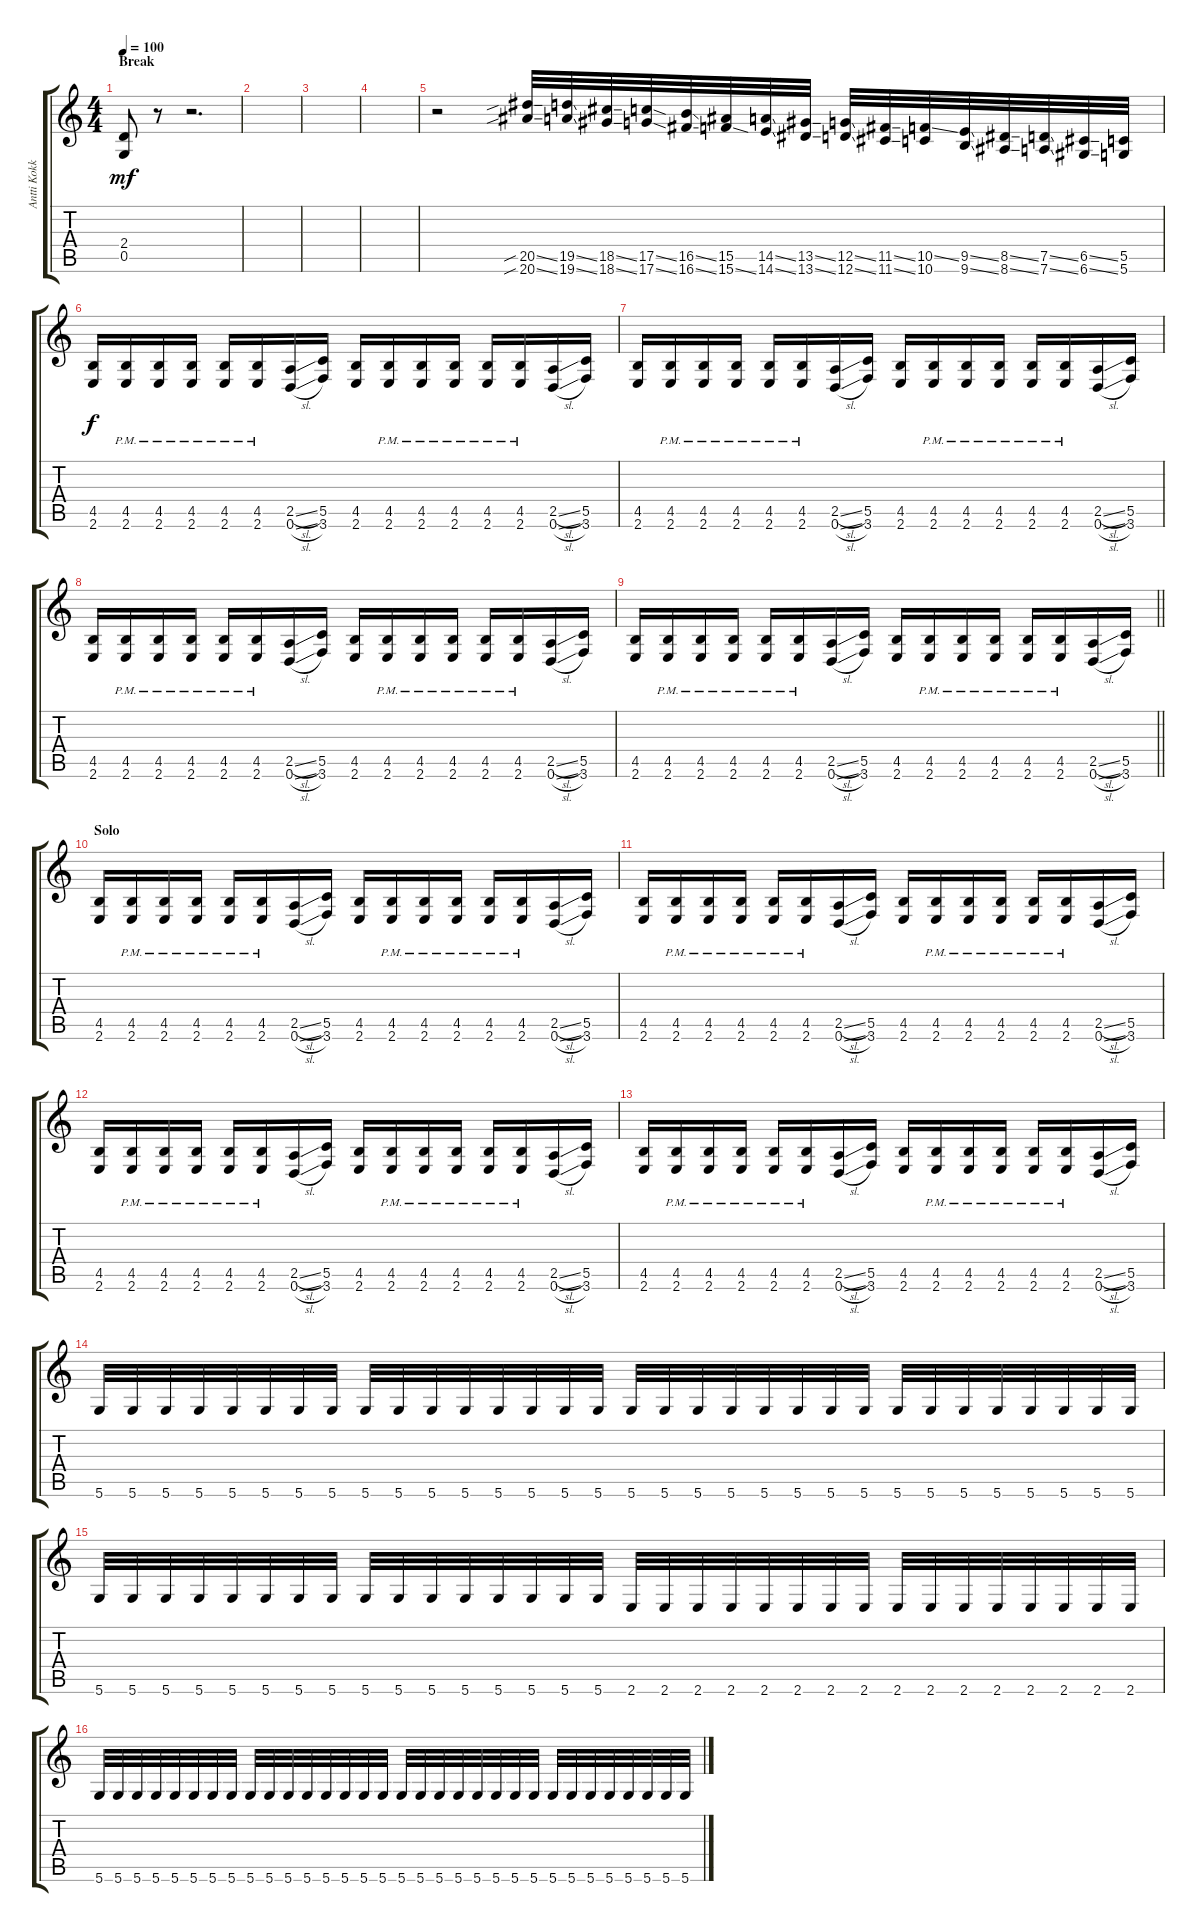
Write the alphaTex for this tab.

\track ("Antti Kokko" "Antti Kokk") {instrument distortionguitar}
\staff {score tabs}
\tuning (D4 A3 F3 C3 G2 D2) {hide}
\ts (4 4)
\section ("" "Break")
\tempo 100
\clef g2
\ks c
(2.4 0.5).8{dy mf} r.8 r.2{d} |
|
|
|
r.2 (20.5{sib ss} 20.6{sib ss}).32 (19.5{ss} 19.6{ss}).32 (18.5{ss} 18.6{ss}).32 (17.5{ss} 17.6{ss}).32 (16.5{ss} 16.6{ss}).32 (15.5 15.6{ss}).32 (14.5{ss} 14.6{ss}).32 (13.5{ss} 13.6{ss}).32 (12.5{ss} 12.6{ss}).32 (11.5{ss} 11.6{ss}).32 (10.5{ss} 10.6).32 (9.5{ss} 9.6{ss}).32 (8.5{ss} 8.6{ss}).32 (7.5{ss} 7.6{ss}).32 (6.5{ss} 6.6{ss}).32 (5.5 5.6).32 |
(4.5 2.6).16{dy f} (4.5{pm} 2.6{pm}).16 (4.5{pm} 2.6{pm}).16 (4.5{pm} 2.6{pm}).16 (4.5{pm} 2.6{pm}).16 (4.5{pm} 2.6{pm}).16 (2.5{sl} 0.6{sl}).16 (5.5 3.6).16 (4.5 2.6).16 (4.5{pm} 2.6{pm}).16 (4.5{pm} 2.6{pm}).16 (4.5{pm} 2.6{pm}).16 (4.5{pm} 2.6{pm}).16 (4.5{pm} 2.6{pm}).16 (2.5{sl} 0.6{sl}).16 (5.5 3.6).16 |
(4.5 2.6).16 (4.5{pm} 2.6{pm}).16 (4.5{pm} 2.6{pm}).16 (4.5{pm} 2.6{pm}).16 (4.5{pm} 2.6{pm}).16 (4.5{pm} 2.6{pm}).16 (2.5{sl} 0.6{sl}).16 (5.5 3.6).16 (4.5 2.6).16 (4.5{pm} 2.6{pm}).16 (4.5{pm} 2.6{pm}).16 (4.5{pm} 2.6{pm}).16 (4.5{pm} 2.6{pm}).16 (4.5{pm} 2.6{pm}).16 (2.5{sl} 0.6{sl}).16 (5.5 3.6).16 |
(4.5 2.6).16 (4.5{pm} 2.6{pm}).16 (4.5{pm} 2.6{pm}).16 (4.5{pm} 2.6{pm}).16 (4.5{pm} 2.6{pm}).16 (4.5{pm} 2.6{pm}).16 (2.5{sl} 0.6{sl}).16 (5.5 3.6).16 (4.5 2.6).16 (4.5{pm} 2.6{pm}).16 (4.5{pm} 2.6{pm}).16 (4.5{pm} 2.6{pm}).16 (4.5{pm} 2.6{pm}).16 (4.5{pm} 2.6{pm}).16 (2.5{sl} 0.6{sl}).16 (5.5 3.6).16 |
\barLineRight lightlight
(4.5 2.6).16 (4.5{pm} 2.6{pm}).16 (4.5{pm} 2.6{pm}).16 (4.5{pm} 2.6{pm}).16 (4.5{pm} 2.6{pm}).16 (4.5{pm} 2.6{pm}).16 (2.5{sl} 0.6{sl}).16 (5.5 3.6).16 (4.5 2.6).16 (4.5{pm} 2.6{pm}).16 (4.5{pm} 2.6{pm}).16 (4.5{pm} 2.6{pm}).16 (4.5{pm} 2.6{pm}).16 (4.5{pm} 2.6{pm}).16 (2.5{sl} 0.6{sl}).16 (5.5 3.6).16 |
\section ("" "Solo")
(4.5 2.6).16 (4.5{pm} 2.6{pm}).16 (4.5{pm} 2.6{pm}).16 (4.5{pm} 2.6{pm}).16 (4.5{pm} 2.6{pm}).16 (4.5{pm} 2.6{pm}).16 (2.5{sl} 0.6{sl}).16 (5.5 3.6).16 (4.5 2.6).16 (4.5{pm} 2.6{pm}).16 (4.5{pm} 2.6{pm}).16 (4.5{pm} 2.6{pm}).16 (4.5{pm} 2.6{pm}).16 (4.5{pm} 2.6{pm}).16 (2.5{sl} 0.6{sl}).16 (5.5 3.6).16 |
(4.5 2.6).16 (4.5{pm} 2.6{pm}).16 (4.5{pm} 2.6{pm}).16 (4.5{pm} 2.6{pm}).16 (4.5{pm} 2.6{pm}).16 (4.5{pm} 2.6{pm}).16 (2.5{sl} 0.6{sl}).16 (5.5 3.6).16 (4.5 2.6).16 (4.5{pm} 2.6{pm}).16 (4.5{pm} 2.6{pm}).16 (4.5{pm} 2.6{pm}).16 (4.5{pm} 2.6{pm}).16 (4.5{pm} 2.6{pm}).16 (2.5{sl} 0.6{sl}).16 (5.5 3.6).16 |
(4.5 2.6).16 (4.5{pm} 2.6{pm}).16 (4.5{pm} 2.6{pm}).16 (4.5{pm} 2.6{pm}).16 (4.5{pm} 2.6{pm}).16 (4.5{pm} 2.6{pm}).16 (2.5{sl} 0.6{sl}).16 (5.5 3.6).16 (4.5 2.6).16 (4.5{pm} 2.6{pm}).16 (4.5{pm} 2.6{pm}).16 (4.5{pm} 2.6{pm}).16 (4.5{pm} 2.6{pm}).16 (4.5{pm} 2.6{pm}).16 (2.5{sl} 0.6{sl}).16 (5.5 3.6).16 |
(4.5 2.6).16 (4.5{pm} 2.6{pm}).16 (4.5{pm} 2.6{pm}).16 (4.5{pm} 2.6{pm}).16 (4.5{pm} 2.6{pm}).16 (4.5{pm} 2.6{pm}).16 (2.5{sl} 0.6{sl}).16 (5.5 3.6).16 (4.5 2.6).16 (4.5{pm} 2.6{pm}).16 (4.5{pm} 2.6{pm}).16 (4.5{pm} 2.6{pm}).16 (4.5{pm} 2.6{pm}).16 (4.5{pm} 2.6{pm}).16 (2.5{sl} 0.6{sl}).16 (5.5 3.6).16 |
5.6.32 5.6.32 5.6.32 5.6.32 5.6.32 5.6.32 5.6.32 5.6.32 5.6.32 5.6.32 5.6.32 5.6.32 5.6.32 5.6.32 5.6.32 5.6.32 5.6.32 5.6.32 5.6.32 5.6.32 5.6.32 5.6.32 5.6.32 5.6.32 5.6.32 5.6.32 5.6.32 5.6.32 5.6.32 5.6.32 5.6.32 5.6.32 |
5.6.32 5.6.32 5.6.32 5.6.32 5.6.32 5.6.32 5.6.32 5.6.32 5.6.32 5.6.32 5.6.32 5.6.32 5.6.32 5.6.32 5.6.32 5.6.32 2.6.32 2.6.32 2.6.32 2.6.32 2.6.32 2.6.32 2.6.32 2.6.32 2.6.32 2.6.32 2.6.32 2.6.32 2.6.32 2.6.32 2.6.32 2.6.32 |
5.6.32 5.6.32 5.6.32 5.6.32 5.6.32 5.6.32 5.6.32 5.6.32 5.6.32 5.6.32 5.6.32 5.6.32 5.6.32 5.6.32 5.6.32 5.6.32 5.6.32 5.6.32 5.6.32 5.6.32 5.6.32 5.6.32 5.6.32 5.6.32 5.6.32 5.6.32 5.6.32 5.6.32 5.6.32 5.6.32 5.6.32 5.6.32
